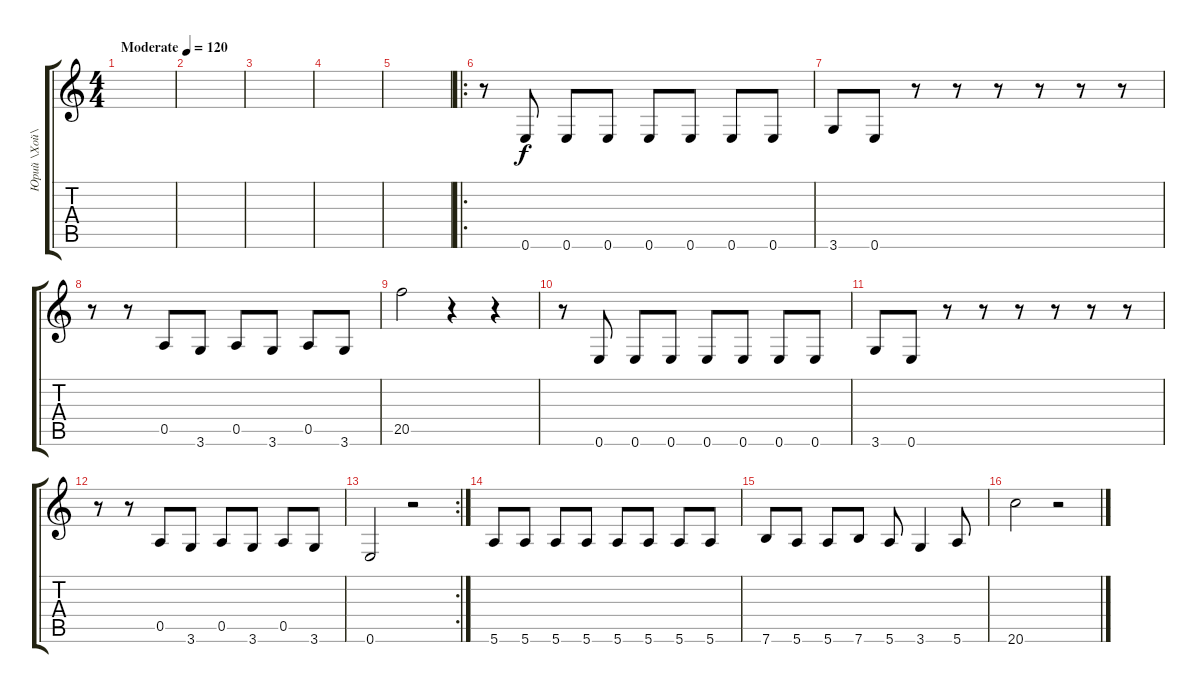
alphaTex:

\track ("Юрий \\Хой\\ Клинских" "Юрий \\Хой\\") {instrument overdrivenguitar}
\staff {score tabs}
\tuning (E4 B3 G3 D3 A2 E2) {hide}
\ts (4 4)
\tempo (120 "Moderate")
\tempo 105
\tempo (120 "Moderate")
\clef g2
\ks c
|
|
|
|
|
\ro
r.8 0.6.8 0.6.8 0.6.8 0.6.8 0.6.8 0.6.8 0.6.8 |
3.6.8 0.6.8 r.8 r.8 r.8 r.8 r.8 r.8 |
r.8 r.8 0.5.8 3.6.8 0.5.8 3.6.8 0.5.8 3.6.8 |
20.5.2 r.4 r.4 |
r.8 0.6.8 0.6.8 0.6.8 0.6.8 0.6.8 0.6.8 0.6.8 |
3.6.8 0.6.8 r.8 r.8 r.8 r.8 r.8 r.8 |
r.8 r.8 0.5.8 3.6.8 0.5.8 3.6.8 0.5.8 3.6.8 |
\rc 2
0.6.2 r.2 |
5.6.8 5.6.8 5.6.8 5.6.8 5.6.8 5.6.8 5.6.8 5.6.8 |
7.6.8 5.6.8 5.6.8 7.6.8 5.6.8 3.6.4 5.6.8 |
20.6.2 r.2
